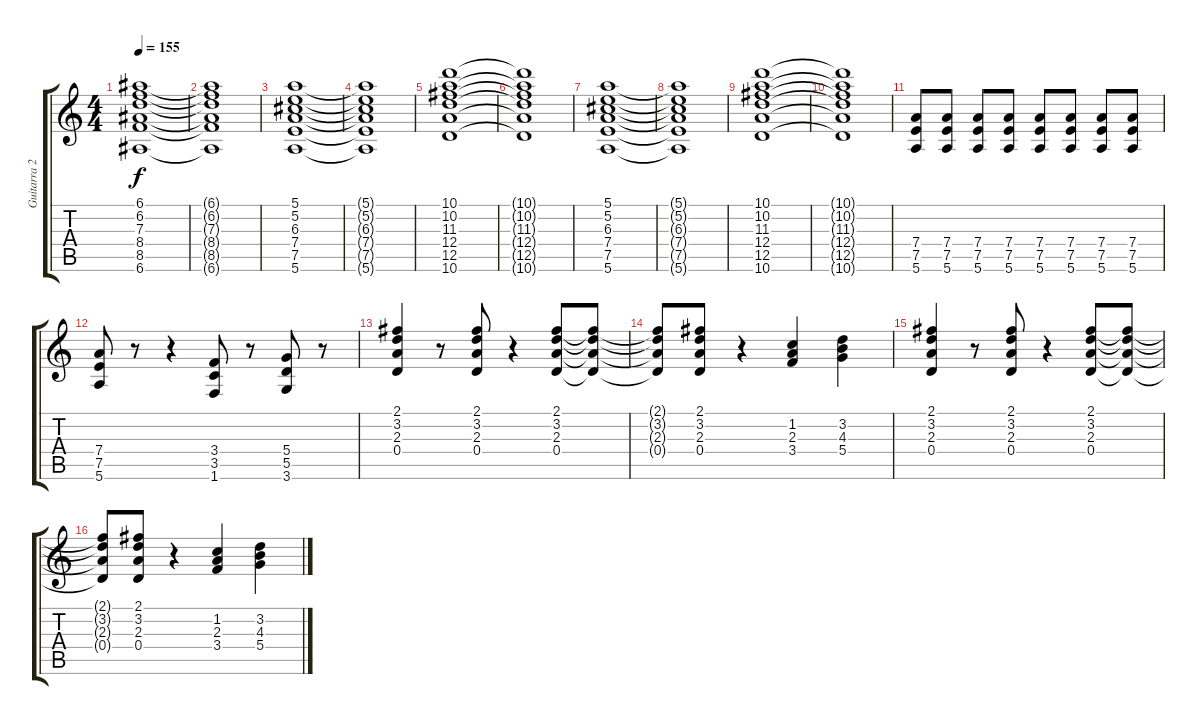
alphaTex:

\track ("Guitarra 2" "Guitarra 2") {instrument electricguitarclean}
\staff {score tabs}
\tuning (E4 B3 G3 D3 A2 E2) {hide}
\ts (4 4)
\tempo 155
\clef g2
\ks c
(6.1 6.2 7.3 8.4 8.5 6.6).1{dy f} |
(6.1{t} 6.2{t} 7.3{t} 8.4{t} 8.5{t} 6.6{t}).1 |
(5.1 5.2 6.3 7.4 7.5 5.6).1 |
(5.1{t} 5.2{t} 6.3{t} 7.4{t} 7.5{t} 5.6{t}).1 |
(10.1 10.2 11.3 12.4 12.5 10.6).1 |
(10.1{t} 10.2{t} 11.3{t} 12.4{t} 12.5{t} 10.6{t}).1 |
(5.1 5.2 6.3 7.4 7.5 5.6).1 |
(5.1{t} 5.2{t} 6.3{t} 7.4{t} 7.5{t} 5.6{t}).1 |
(10.1 10.2 11.3 12.4 12.5 10.6).1 |
(10.1{t} 10.2{t} 11.3{t} 12.4{t} 12.5{t} 10.6{t}).1 |
(7.4 7.5 5.6).8 (7.4 7.5 5.6).8 (7.4 7.5 5.6).8 (7.4 7.5 5.6).8 (7.4 7.5 5.6).8 (7.4 7.5 5.6).8 (7.4 7.5 5.6).8 (7.4 7.5 5.6).8 |
(7.4 7.5 5.6).8 r.8 r.4 (3.4 3.5 1.6).8 r.8 (5.4 5.5 3.6).8 r.8 |
(2.1 3.2 2.3 0.4).4 r.8 (2.1 3.2 2.3 0.4).8 r.4 (2.1 3.2 2.3 0.4).8 (2.1{t} 3.2{t} 2.3{t} 0.4{t}).8 |
(2.1{t} 3.2{t} 2.3{t} 0.4{t}).8 (2.1 3.2 2.3 0.4).8 r.4 (1.2 2.3 3.4).4 (3.2 4.3 5.4).4 |
(2.1 3.2 2.3 0.4).4 r.8 (2.1 3.2 2.3 0.4).8 r.4 (2.1 3.2 2.3 0.4).8 (2.1{t} 3.2{t} 2.3{t} 0.4{t}).8 |
(2.1{t} 3.2{t} 2.3{t} 0.4{t}).8 (2.1 3.2 2.3 0.4).8 r.4 (1.2 2.3 3.4).4 (3.2 4.3 5.4).4
